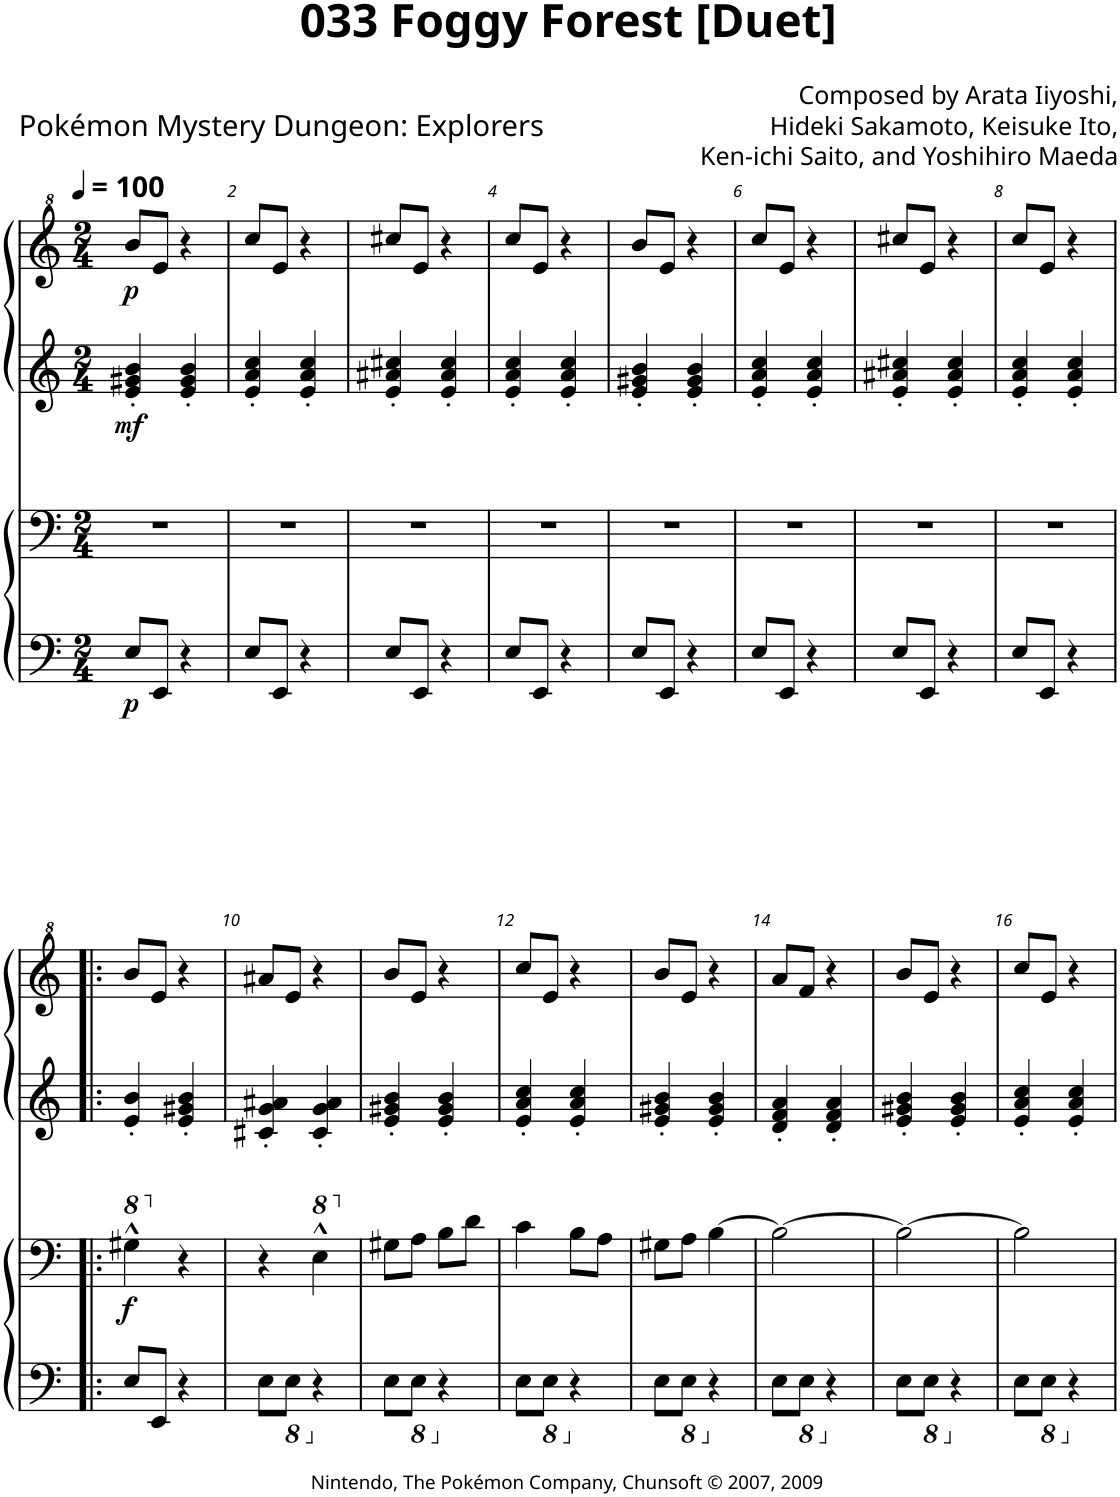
**kern	**dynam	**kern	**dynam	**kern	**dynam	**kern	**dynam
*part4	*part4	*part3	*part3	*part2	*part2	*part1	*part1
*staff4	*staff4	*staff3	*staff3	*staff2	*staff2	*staff1	*staff1
*I"Piano 4	*	*I"Piano	*	*I"Piano 3	*	*I"Piano	*
*I'Pno	*	*I'Pno	*	*I'Pno	*	*I'Pno	*
*clefF4	*	*clefF4	*	*clefG2	*	*clefG^2	*
*k[]	*	*k[]	*	*k[]	*	*k[]	*
*M2/4	*	*M2/4	*	*M2/4	*	*M2/4	*
*MM100	*	*MM100	*	*MM100	*	*MM100	*
=1	=1	=1	=1	=1	=1	=1	=1
!	!LO:DY:b	!	!	!	!LO:DY:b	!	!LO:DY:b
8E/L	p	2r	.	4e/' 4g#X/' 4b/'	mf	8bb/L	p
8EE/J	.	.	.	.	.	8ee/J	.
4r	.	.	.	4e/' 4g#/' 4b/'	.	4r	.
=2	=2	=2	=2	=2	=2	=2	=2
8E/L	.	2r	.	4e/' 4a/' 4cc/'	.	8ccc/L	.
8EE/J	.	.	.	.	.	8ee/J	.
4r	.	.	.	4e/' 4a/' 4cc/'	.	4r	.
=3	=3	=3	=3	=3	=3	=3	=3
8E/L	.	2r	.	4e/' 4a#X/' 4cc#X/'	.	8ccc#X/L	.
8EE/J	.	.	.	.	.	8ee/J	.
4r	.	.	.	4e/' 4a#/' 4cc#/'	.	4r	.
=4	=4	=4	=4	=4	=4	=4	=4
8E/L	.	2r	.	4e/' 4a/' 4cc/'	.	8ccc/L	.
8EE/J	.	.	.	.	.	8ee/J	.
4r	.	.	.	4e/' 4a/' 4cc/'	.	4r	.
=5	=5	=5	=5	=5	=5	=5	=5
8E/L	.	2r	.	4e/' 4g#X/' 4b/'	.	8bb/L	.
8EE/J	.	.	.	.	.	8ee/J	.
4r	.	.	.	4e/' 4g#/' 4b/'	.	4r	.
=6	=6	=6	=6	=6	=6	=6	=6
8E/L	.	2r	.	4e/' 4a/' 4cc/'	.	8ccc/L	.
8EE/J	.	.	.	.	.	8ee/J	.
4r	.	.	.	4e/' 4a/' 4cc/'	.	4r	.
=7	=7	=7	=7	=7	=7	=7	=7
8E/L	.	2r	.	4e/' 4a#X/' 4cc#X/'	.	8ccc#X/L	.
8EE/J	.	.	.	.	.	8ee/J	.
4r	.	.	.	4e/' 4a#/' 4cc#/'	.	4r	.
=8	=8	=8	=8	=8	=8	=8	=8
8E/L	.	2r	.	4e/' 4a/' 4cc/'	.	8ccc/L	.
8EE/J	.	.	.	.	.	8ee/J	.
4r	.	.	.	4e/' 4a/' 4cc/'	.	4r	.
!!LO:LB:g=z
=9!|:	=9!|:	=9!|:	=9!|:	=9!|:	=9!|:	=9!|:	=9!|:
*	*	*8va	*	*	*	*	*
!	!	!	!LO:DY:b	!	!	!	!
8E/L	.	4g#X^^\	f	4e/' 4b/'	.	8bb/L	.
8EE/J	.	.	.	.	.	8ee/J	.
*	*	*X8va	*	*	*	*	*
4r	.	4r	.	4e/' 4g#X/' 4b/'	.	4r	.
=10	=10	=10	=10	=10	=10	=10	=10
8E\L	.	4r	.	4c#X/' 4g/' 4a#X/'	.	8aa#X/L	.
*8ba	*	*	*	*	*	*	*
8EE\J	.	.	.	.	.	8ee/J	.
*X8ba	*	*	*	*	*	*	*
*	*	*8va	*	*	*	*	*
4r	.	4e^^\	.	4c#/' 4g/' 4a#/'	.	4r	.
=11	=11	=11	=11	=11	=11	=11	=11
*	*	*X8va	*	*	*	*	*
8E\L	.	8G#X\L	.	4e/' 4g#X/' 4b/'	.	8bb/L	.
*8ba	*	*	*	*	*	*	*
8EE\J	.	8A\J	.	.	.	8ee/J	.
*X8ba	*	*	*	*	*	*	*
4r	.	8B\L	.	4e/' 4g#/' 4b/'	.	4r	.
.	.	8d\J	.	.	.	.	.
=12	=12	=12	=12	=12	=12	=12	=12
8E\L	.	4c\	.	4e/' 4a/' 4cc/'	.	8ccc/L	.
*8ba	*	*	*	*	*	*	*
8EE\J	.	.	.	.	.	8ee/J	.
*X8ba	*	*	*	*	*	*	*
4r	.	8B\L	.	4e/' 4a/' 4cc/'	.	4r	.
.	.	8A\J	.	.	.	.	.
=13	=13	=13	=13	=13	=13	=13	=13
8E\L	.	8G#X\L	.	4e/' 4g#X/' 4b/'	.	8bb/L	.
*8ba	*	*	*	*	*	*	*
8EE\J	.	8A\J	.	.	.	8ee/J	.
*X8ba	*	*	*	*	*	*	*
4r	.	[4B\	.	4e/' 4g#/' 4b/'	.	4r	.
=14	=14	=14	=14	=14	=14	=14	=14
8E\L	.	2B\_	.	4d/' 4f/' 4a/'	.	8aa/L	.
*8ba	*	*	*	*	*	*	*
8EE\J	.	.	.	.	.	8ff/J	.
*X8ba	*	*	*	*	*	*	*
4r	.	.	.	4d/' 4f/' 4a/'	.	4r	.
=15	=15	=15	=15	=15	=15	=15	=15
8E\L	.	2B\_	.	4e/' 4g#X/' 4b/'	.	8bb/L	.
*8ba	*	*	*	*	*	*	*
8EE\J	.	.	.	.	.	8ee/J	.
*X8ba	*	*	*	*	*	*	*
4r	.	.	.	4e/' 4g#/' 4b/'	.	4r	.
=16	=16	=16	=16	=16	=16	=16	=16
8E\L	.	2B\]	.	4e/' 4a/' 4cc/'	.	8ccc/L	.
*8ba	*	*	*	*	*	*	*
8EE\J	.	.	.	.	.	8ee/J	.
*X8ba	*	*	*	*	*	*	*
4r	.	.	.	4e/' 4a/' 4cc/'	.	4r	.
=	=	=	=	=	=	=	=
*-	*-	*-	*-	*-	*-	*-	*-
